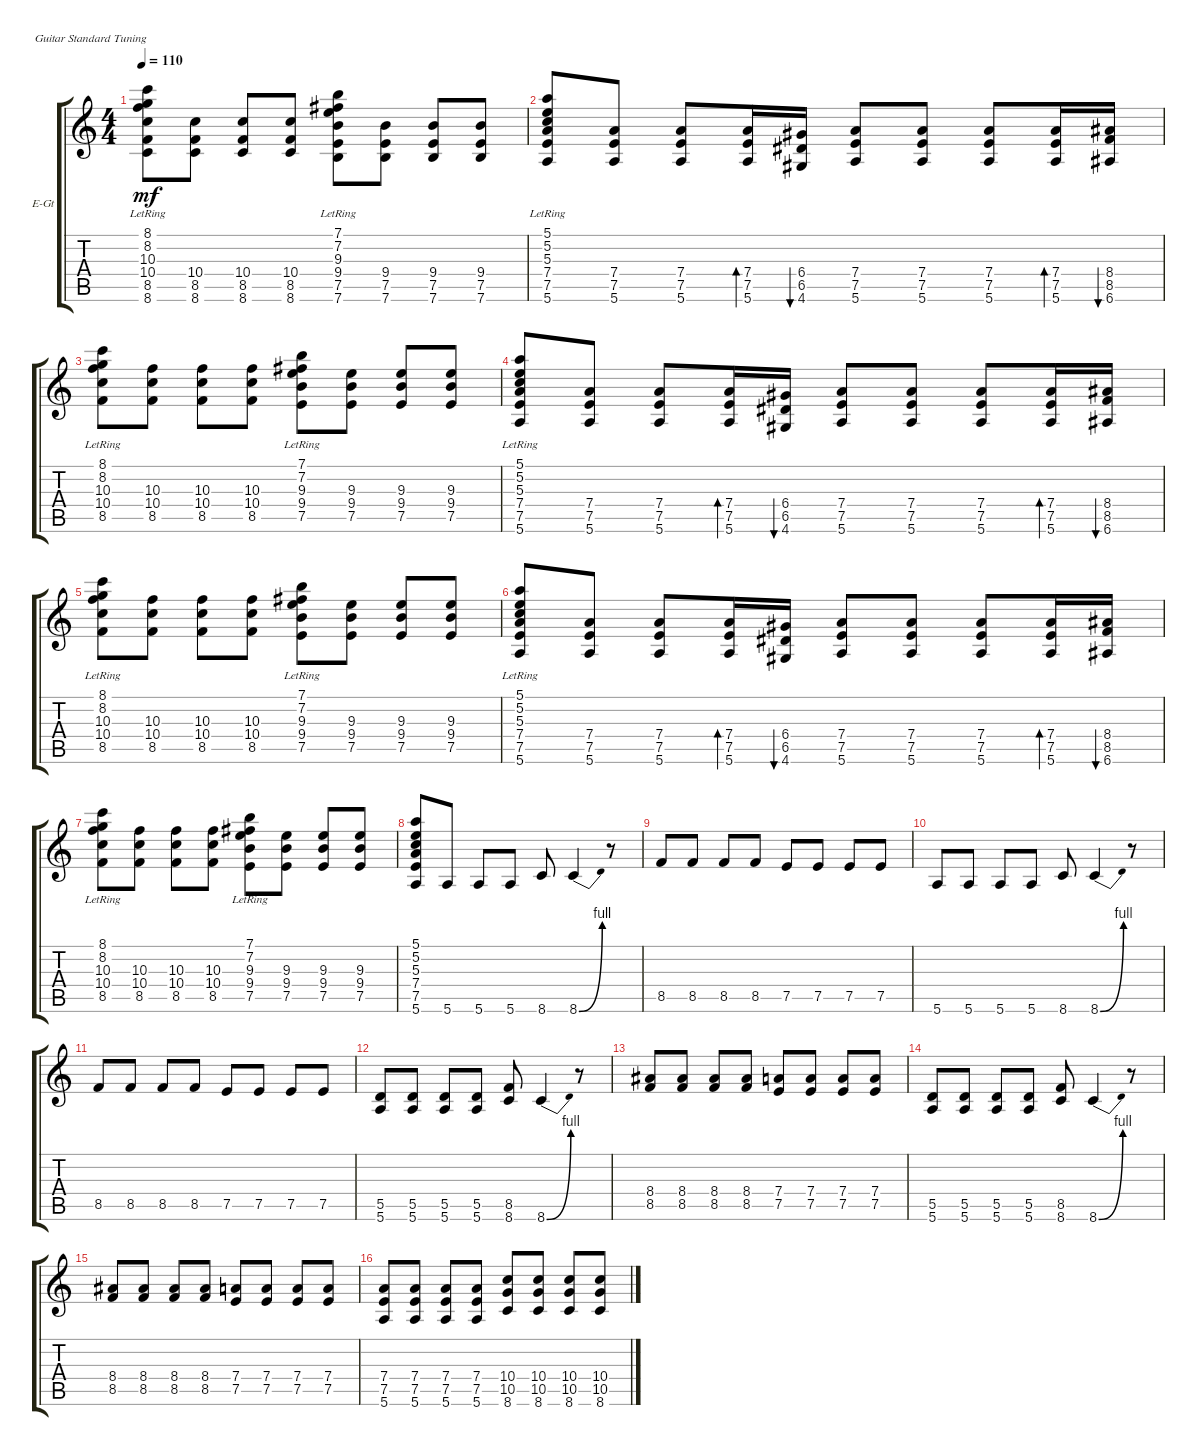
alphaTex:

\defaultSystemsLayout 4
\bracketExtendMode groupsimilarinstruments
\firstSystemTrackNameOrientation horizontal
\otherSystemsTrackNameOrientation horizontal
\track ("Electric Guitar" "E-Gt") {instrument overdrivenguitar}
\staff {score tabs}
\tuning (E4 B3 G3 D3 A2 E2)
\ts (4 4)
\tempo 110
\clef g2
\ks c
(8.5{lr} 10.4{lr} 8.6 10.3 8.2 8.1).8{dy mf} (8.5 10.4 8.6).8 (10.4 8.5 8.6).8 (10.4 8.5 8.6).8 (7.5{lr} 9.4{lr} 7.6 7.1 7.2 9.3).8 (9.4 7.5 7.6).8 (7.5 9.4 7.6).8 (9.4 7.5 7.6).8 |
(5.6{lr} 7.5{lr} 7.4{lr} 5.3 5.2 5.1).8 (5.6 7.5 7.4).8 (7.4 7.5 5.6).8 (7.4 7.5 5.6).16{bd 60} (6.4 6.5 4.6).16{bu 60} (5.6 7.5 7.4).8 (7.4 7.5 5.6).8 (5.6 7.5 7.4).8 (7.4 7.5 5.6).16{bd 60} (8.4 8.5 6.6).16{bu 60} |
(8.5{lr} 10.4{lr} 10.3{lr} 8.2{lr} 8.1{lr}).8 (8.5 10.4 10.3).8 (10.3 10.4 8.5).8 (10.4 10.3 8.5).8 (7.5{lr} 9.4{lr} 9.3{lr} 7.2{lr} 7.1{lr}).8 (9.3 9.4 7.5).8 (7.5 9.4 9.3).8 (9.3 9.4 7.5).8 |
(5.6{lr} 7.5{lr} 7.4{lr} 5.3{lr} 5.2{lr} 5.1{lr}).8 (5.6 7.5 7.4).8 (7.4 7.5 5.6).8 (7.4 7.5 5.6).16{bd 60} (6.4 6.5 4.6).16{bu 60} (5.6 7.5 7.4).8 (7.4 7.5 5.6).8 (5.6 7.5 7.4).8 (7.4 7.5 5.6).16{bd 60} (8.4 8.5 6.6).16{bu 60} |
(8.5{lr} 10.4{lr} 10.3{lr} 8.2{lr} 8.1{lr}).8 (8.5 10.4 10.3).8 (10.3 10.4 8.5).8 (10.4 10.3 8.5).8 (7.5{lr} 9.4{lr} 9.3{lr} 7.2{lr} 7.1{lr}).8 (9.3 9.4 7.5).8 (7.5 9.4 9.3).8 (9.3 9.4 7.5).8 |
(5.6{lr} 7.5{lr} 7.4{lr} 5.3{lr} 5.2{lr} 5.1{lr}).8 (5.6 7.5 7.4).8 (7.4 7.5 5.6).8 (7.4 7.5 5.6).16{bd 60} (6.4 6.5 4.6).16{bu 60} (5.6 7.5 7.4).8 (7.4 7.5 5.6).8 (5.6 7.5 7.4).8 (7.4 7.5 5.6).16{bd 60} (8.4 8.5 6.6).16{bu 60} |
(8.5{lr} 10.4{lr} 10.3{lr} 8.2{lr} 8.1{lr}).8 (8.5 10.4 10.3).8 (10.3 10.4 8.5).8 (10.4 10.3 8.5).8 (7.5{lr} 9.4{lr} 9.3{lr} 7.2{lr} 7.1{lr}).8 (9.3 9.4 7.5).8 (7.5 9.4 9.3).8 (9.3 9.4 7.5).8 |
(5.6 7.5 7.4 5.3 5.2 5.1).8 5.6.8 5.6.8 5.6.8 8.6.8 8.6{be (bend 0 0 51 4)}.4 r.8 |
8.5.8 8.5.8 8.5.8 8.5.8 7.5.8 7.5.8 7.5.8 7.5.8 |
5.6.8 5.6.8 5.6.8 5.6.8 8.6.8 8.6{be (bend 0 0 51 4)}.4 r.8 |
8.5.8 8.5.8 8.5.8 8.5.8 7.5.8 7.5.8 7.5.8 7.5.8 |
(5.6 5.5).8 (5.6 5.5).8 (5.6 5.5).8 (5.6 5.5).8 (8.6 8.5).8 8.6{be (bend 0 0 51 4)}.4 r.8 |
(8.5 8.4).8 (8.4 8.5).8 (8.5 8.4).8 (8.4 8.5).8 (7.5 7.4).8 (7.4 7.5).8 (7.5 7.4).8 (7.4 7.5).8 |
(5.6 5.5).8 (5.6 5.5).8 (5.6 5.5).8 (5.6 5.5).8 (8.6 8.5).8 8.6{be (bend 0 0 51 4)}.4 r.8 |
(8.5 8.4).8 (8.4 8.5).8 (8.5 8.4).8 (8.4 8.5).8 (7.5 7.4).8 (7.4 7.5).8 (7.5 7.4).8 (7.4 7.5).8 |
(5.6 7.5 7.4).8 (5.6 7.5 7.4).8 (7.4 7.5 5.6).8 (5.6 7.5 7.4).8 (8.6 10.5 10.4).8 (10.4 10.5 8.6).8 (8.6 10.5 10.4).8 (10.4 10.5 8.6).8
